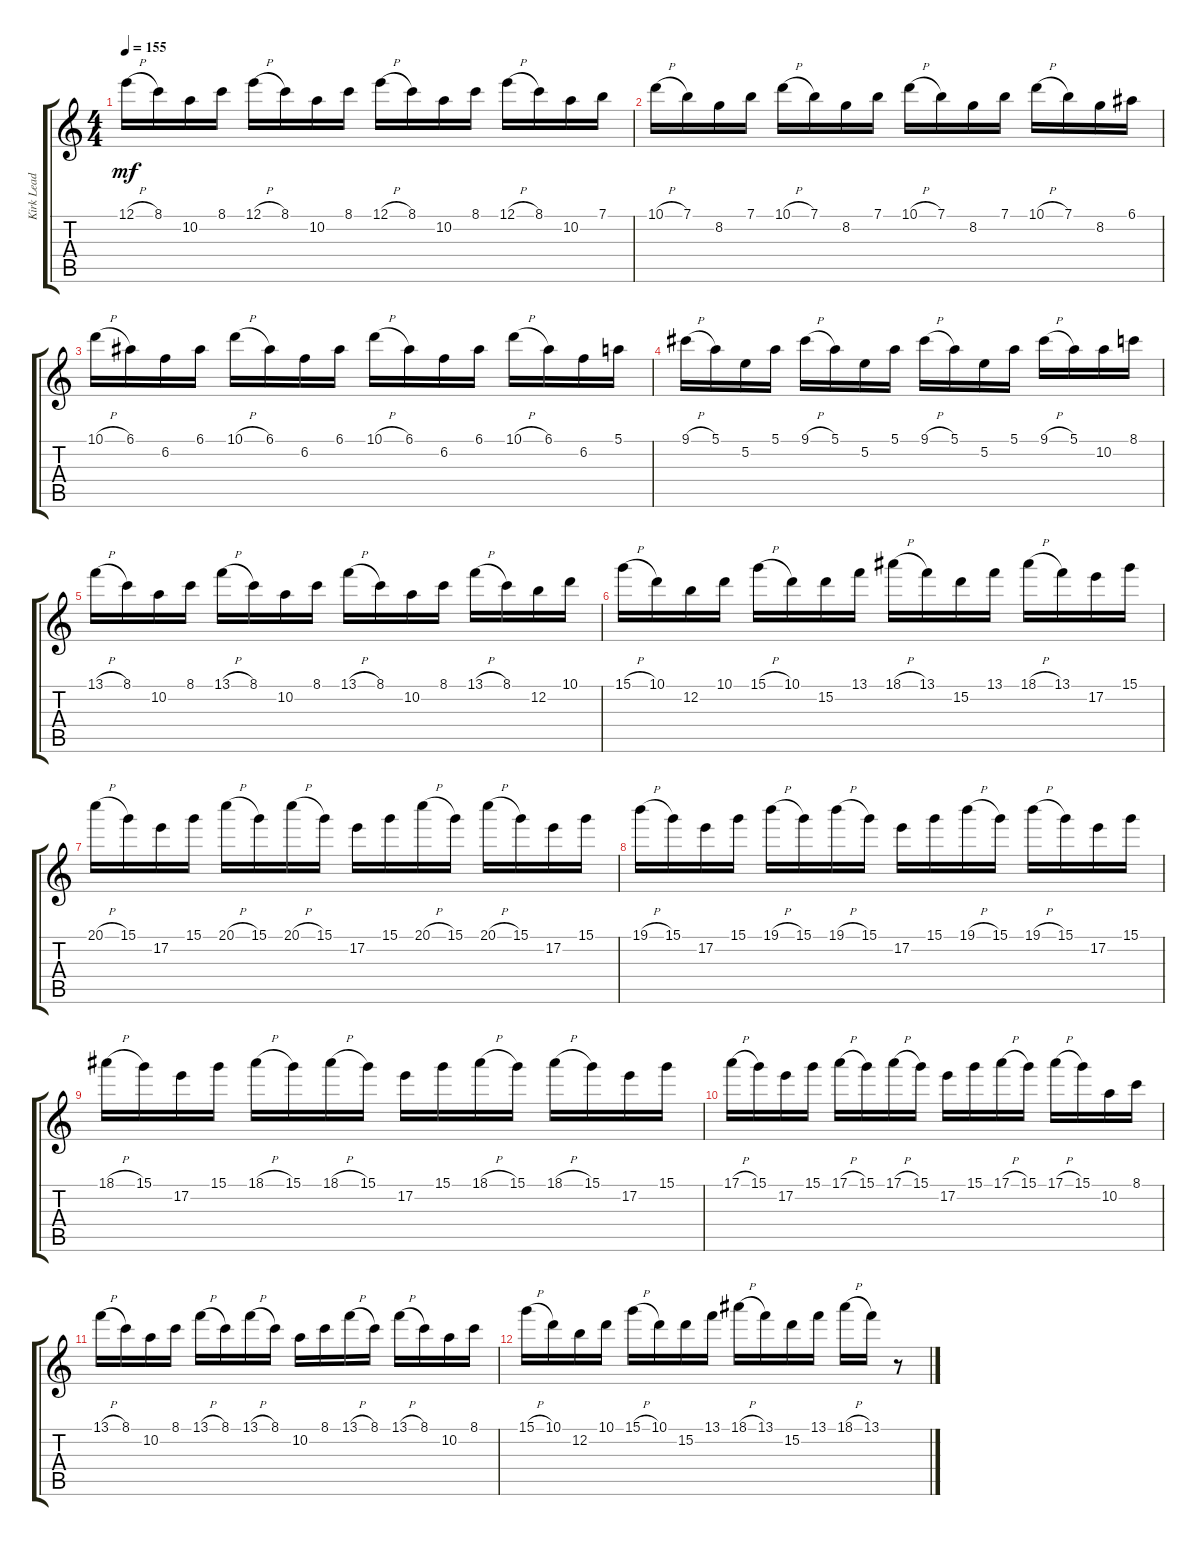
\track ("Kirk Lead Guitar" "Kirk Lead ") {instrument distortionguitar}
\staff {score tabs}
\tuning (E4 B3 G3 D3 A2 E2) {hide}
\ts (4 4)
\tempo 155
\clef g2
\ks c
12.1{h}.16{dy mf} 8.1.16 10.2.16 8.1.16 12.1{h}.16 8.1.16 10.2.16 8.1.16 12.1{h}.16 8.1.16 10.2.16 8.1.16 12.1{h}.16 8.1.16 10.2.16 7.1.16 |
10.1{h}.16 7.1.16 8.2.16 7.1.16 10.1{h}.16 7.1.16 8.2.16 7.1.16 10.1{h}.16 7.1.16 8.2.16 7.1.16 10.1{h}.16 7.1.16 8.2.16 6.1.16 |
10.1{h}.16 6.1.16 6.2.16 6.1.16 10.1{h}.16 6.1.16 6.2.16 6.1.16 10.1{h}.16 6.1.16 6.2.16 6.1.16 10.1{h}.16 6.1.16 6.2.16 5.1.16 |
9.1{h}.16 5.1.16 5.2.16 5.1.16 9.1{h}.16 5.1.16 5.2.16 5.1.16 9.1{h}.16 5.1.16 5.2.16 5.1.16 9.1{h}.16 5.1.16 10.2.16 8.1.16 |
13.1{h}.16 8.1.16 10.2.16 8.1.16 13.1{h}.16 8.1.16 10.2.16 8.1.16 13.1{h}.16 8.1.16 10.2.16 8.1.16 13.1{h}.16 8.1.16 12.2.16 10.1.16 |
15.1{h}.16 10.1.16 12.2.16 10.1.16 15.1{h}.16 10.1.16 15.2.16 13.1.16 18.1{h}.16 13.1.16 15.2.16 13.1.16 18.1{h}.16 13.1.16 17.2.16 15.1.16 |
20.1{h}.16 15.1.16 17.2.16 15.1.16 20.1{h}.16 15.1.16 20.1{h}.16 15.1.16 17.2.16 15.1.16 20.1{h}.16 15.1.16 20.1{h}.16 15.1.16 17.2.16 15.1.16 |
19.1{h}.16 15.1.16 17.2.16 15.1.16 19.1{h}.16 15.1.16 19.1{h}.16 15.1.16 17.2.16 15.1.16 19.1{h}.16 15.1.16 19.1{h}.16 15.1.16 17.2.16 15.1.16 |
18.1{h}.16 15.1.16 17.2.16 15.1.16 18.1{h}.16 15.1.16 18.1{h}.16 15.1.16 17.2.16 15.1.16 18.1{h}.16 15.1.16 18.1{h}.16 15.1.16 17.2.16 15.1.16 |
17.1{h}.16 15.1.16 17.2.16 15.1.16 17.1{h}.16 15.1.16 17.1{h}.16 15.1.16 17.2.16 15.1.16 17.1{h}.16 15.1.16 17.1{h}.16 15.1.16 10.2.16 8.1.16 |
13.1{h}.16 8.1.16 10.2.16 8.1.16 13.1{h}.16 8.1.16 13.1{h}.16 8.1.16 10.2.16 8.1.16 13.1{h}.16 8.1.16 13.1{h}.16 8.1.16 10.2.16 8.1.16 |
15.1{h}.16 10.1.16 12.2.16 10.1.16 15.1{h}.16 10.1.16 15.2.16 13.1.16 18.1{h}.16 13.1.16 15.2.16 13.1.16 18.1{h}.16 13.1.16 r.8
